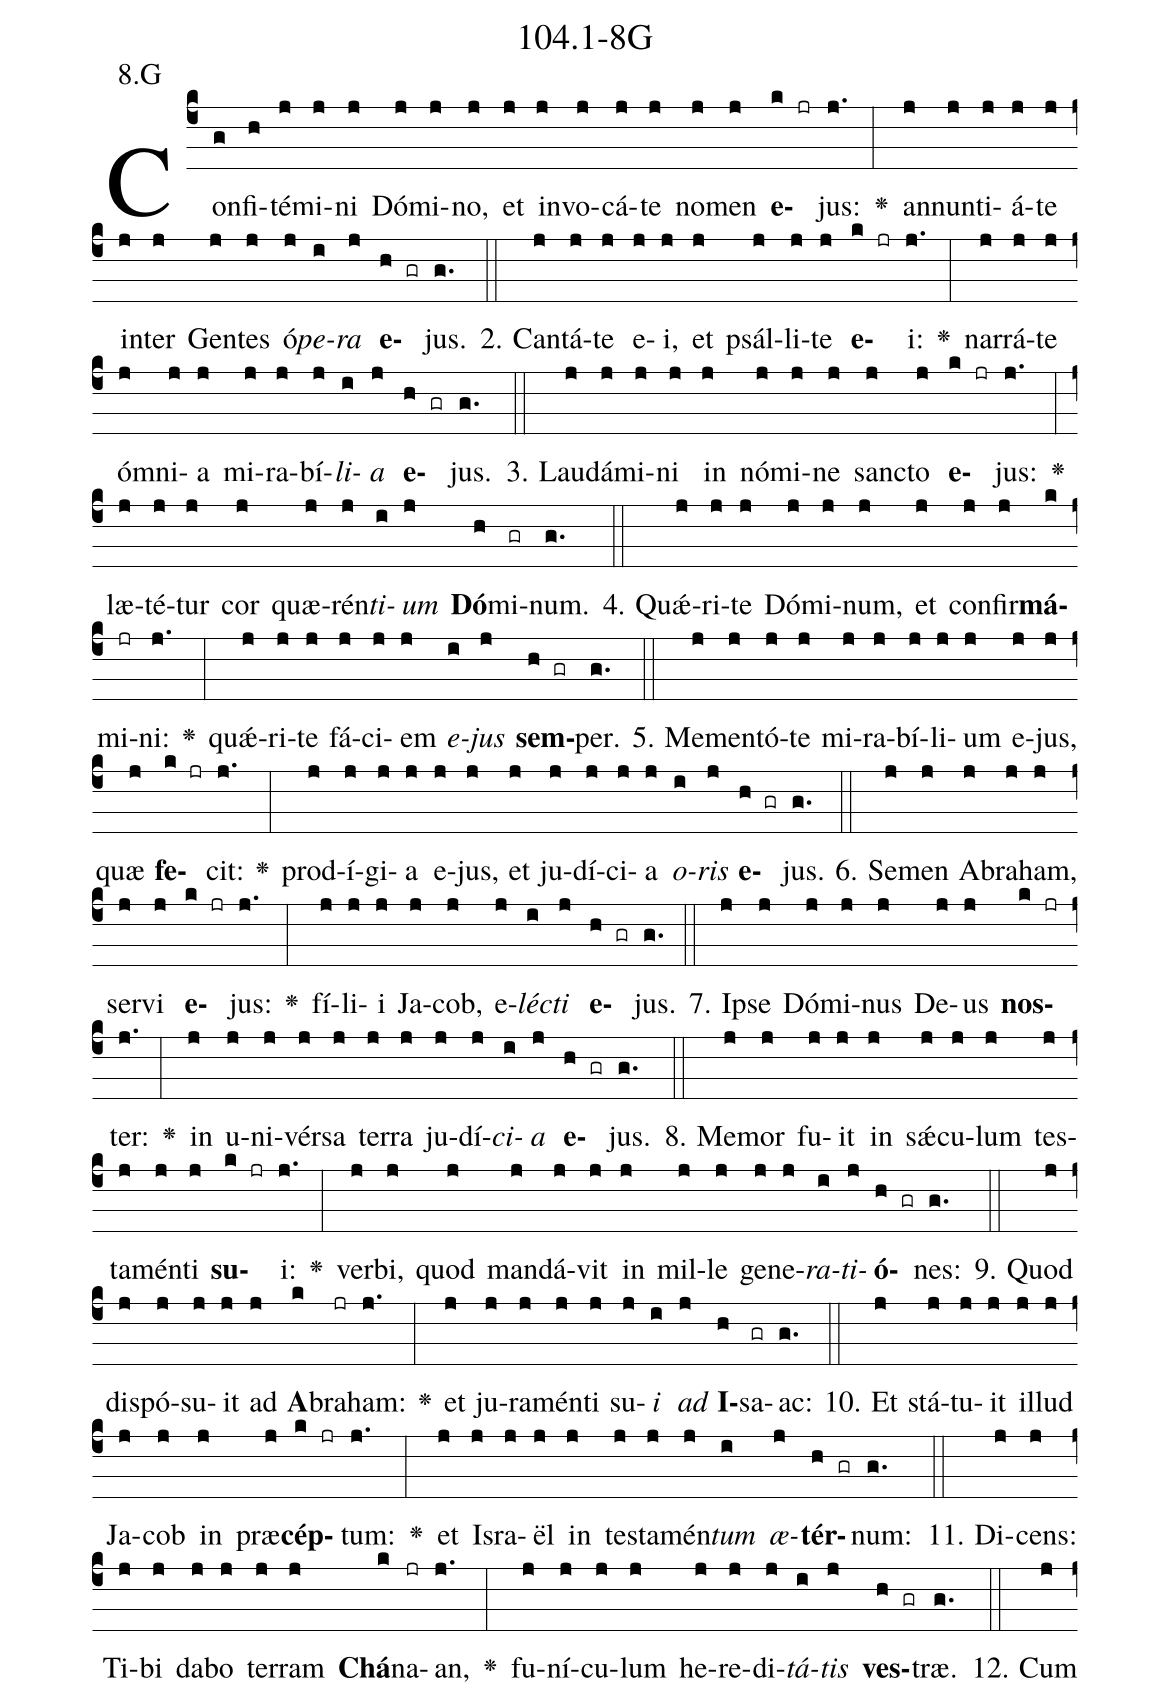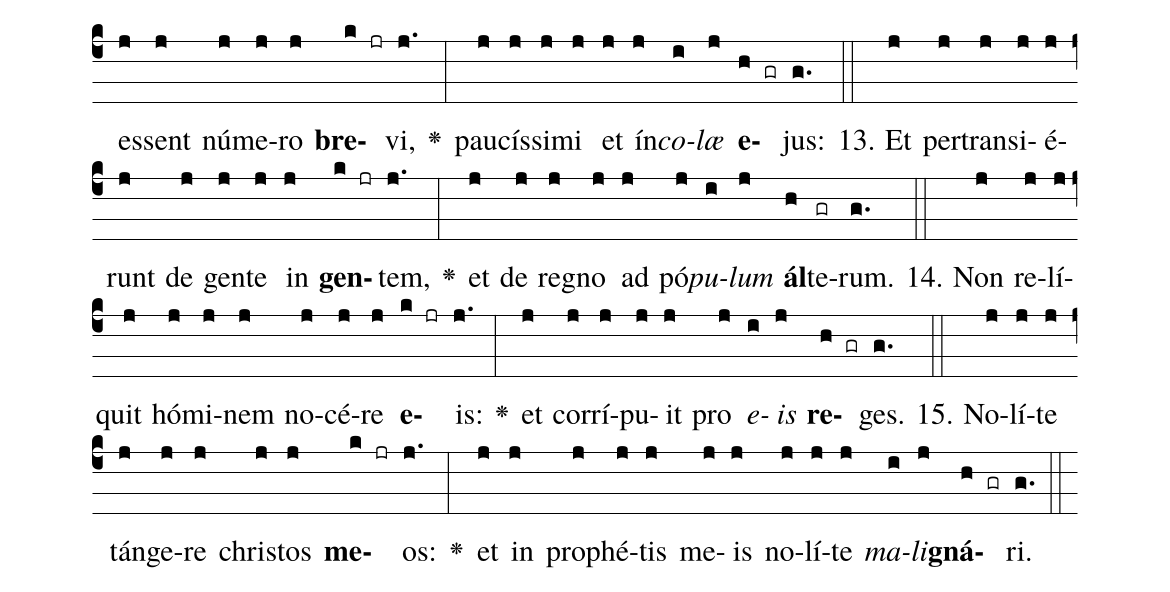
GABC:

name: 104.1-8G;
annotation: 8.G;
%%
(c4)Con(g)fi(h)té(j)mi(j)ni(j) Dó(j)mi(j)no,(j) et(j) in(j)vo(j)cá(j)te(j) no(j)men(j) <b>e</b>(k jr)jus:(j.) <v>\greheightstar</v>(:) an(j)nun(j)ti(j)á(j)te(j) in(j)ter(j) Gen(j)tes(j) ó(j)<i>pe</i>(i)<i>ra</i>(j) <b>e</b>(h gr)jus.(g.) (::)
2. Can(j)tá(j)te(j) e(j)i,(j) et(j) psál(j)li(j)te(j) <b>e</b>(k jr)i:(j.) <v>\greheightstar</v>(:) nar(j)rá(j)te(j) óm(j)ni(j)a(j) mi(j)ra(j)bí(j)<i>li</i>(i)<i>a</i>(j) <b>e</b>(h gr)jus.(g.) (::)
3. Lau(j)dá(j)mi(j)ni(j) in(j) nó(j)mi(j)ne(j) sanc(j)to(j) <b>e</b>(k jr)jus:(j.) <v>\greheightstar</v>(:) læ(j)té(j)tur(j) cor(j) quæ(j)rén(j)<i>ti</i>(i)<i>um</i>(j) <b>Dó</b>(h)mi(gr)num.(g.) (::)
4. Quǽ(j)ri(j)te(j) Dó(j)mi(j)num,(j) et(j) con(j)fir(j)<b>má</b>(k)mi(jr)ni:(j.) <v>\greheightstar</v>(:) quǽ(j)ri(j)te(j) fá(j)ci(j)em(j) <i>e</i>(i)<i>jus</i>(j) <b>sem</b>(h gr)per.(g.) (::)
5. Me(j)men(j)tó(j)te(j) mi(j)ra(j)bí(j)li(j)um(j) e(j)jus,(j) quæ(j) <b>fe</b>(k jr)cit:(j.) <v>\greheightstar</v>(:) prod(j)í(j)gi(j)a(j) e(j)jus,(j) et(j) ju(j)dí(j)ci(j)a(j) <i>o</i>(i)<i>ris</i>(j) <b>e</b>(h gr)jus.(g.) (::)
6. Se(j)men(j) A(j)bra(j)ham,(j) ser(j)vi(j) <b>e</b>(k jr)jus:(j.) <v>\greheightstar</v>(:) fí(j)li(j)i(j) Ja(j)cob,(j) e(j)<i>léc</i>(i)<i>ti</i>(j) <b>e</b>(h gr)jus.(g.) (::)
7. Ip(j)se(j) Dó(j)mi(j)nus(j) De(j)us(j) <b>nos</b>(k jr)ter:(j.) <v>\greheightstar</v>(:) in(j) u(j)ni(j)vér(j)sa(j) ter(j)ra(j) ju(j)dí(j)<i>ci</i>(i)<i>a</i>(j) <b>e</b>(h gr)jus.(g.) (::)
8. Me(j)mor(j) fu(j)it(j) in(j) sǽ(j)cu(j)lum(j) tes(j)ta(j)mén(j)ti(j) <b>su</b>(k jr)i:(j.) <v>\greheightstar</v>(:) ver(j)bi,(j) quod(j) man(j)dá(j)vit(j) in(j) mil(j)le(j) ge(j)ne(j)<i>ra</i>(i)<i>ti</i>(j)<b>ó</b>(h gr)nes:(g.) (::)
9. Quod(j) dis(j)pó(j)su(j)it(j) ad(j) <b>A</b>(k)bra(jr)ham:(j.) <v>\greheightstar</v>(:) et(j) ju(j)ra(j)mén(j)ti(j) su(j)<i>i</i>(i) <i>ad</i>(j) <b>I</b>(h)sa(gr)ac:(g.) (::)
10. Et(j) stá(j)tu(j)it(j) il(j)lud(j) Ja(j)cob(j) in(j) præ(j)<b>cép</b>(k jr)tum:(j.) <v>\greheightstar</v>(:) et(j) Is(j)ra(j)ël(j) in(j) tes(j)ta(j)mén(j)<i>tum</i>(i) <i>æ</i>(j)<b>tér</b>(h gr)num:(g.) (::)
11. Di(j)cens:(j) Ti(j)bi(j) da(j)bo(j) ter(j)ram(j) <b>Chá</b>(k)na(jr)an,(j.) <v>\greheightstar</v>(:) fu(j)ní(j)cu(j)lum(j) he(j)re(j)di(j)<i>tá</i>(i)<i>tis</i>(j) <b>ves</b>(h gr)træ.(g.) (::)
12. Cum(j) es(j)sent(j) nú(j)me(j)ro(j) <b>bre</b>(k jr)vi,(j.) <v>\greheightstar</v>(:) pau(j)cís(j)si(j)mi(j) et(j) ín(j)<i>co</i>(i)<i>læ</i>(j) <b>e</b>(h gr)jus:(g.) (::)
13. Et(j) per(j)trans(j)i(j)é(j)runt(j) de(j) gen(j)te(j) in(j) <b>gen</b>(k jr)tem,(j.) <v>\greheightstar</v>(:) et(j) de(j) re(j)gno(j) ad(j) pó(j)<i>pu</i>(i)<i>lum</i>(j) <b>ál</b>(h)te(gr)rum.(g.) (::)
14. Non(j) re(j)lí(j)quit(j) hó(j)mi(j)nem(j) no(j)cé(j)re(j) <b>e</b>(k jr)is:(j.) <v>\greheightstar</v>(:) et(j) cor(j)rí(j)pu(j)it(j) pro(j) <i>e</i>(i)<i>is</i>(j) <b>re</b>(h gr)ges.(g.) (::)
15. No(j)lí(j)te(j) tán(j)ge(j)re(j) chris(j)tos(j) <b>me</b>(k jr)os:(j.) <v>\greheightstar</v>(:) et(j) in(j) pro(j)phé(j)tis(j) me(j)is(j) no(j)lí(j)te(j) <i>ma</i>(i)<i>li</i>(j)<b>gná</b>(h gr)ri.(g.) (::)
